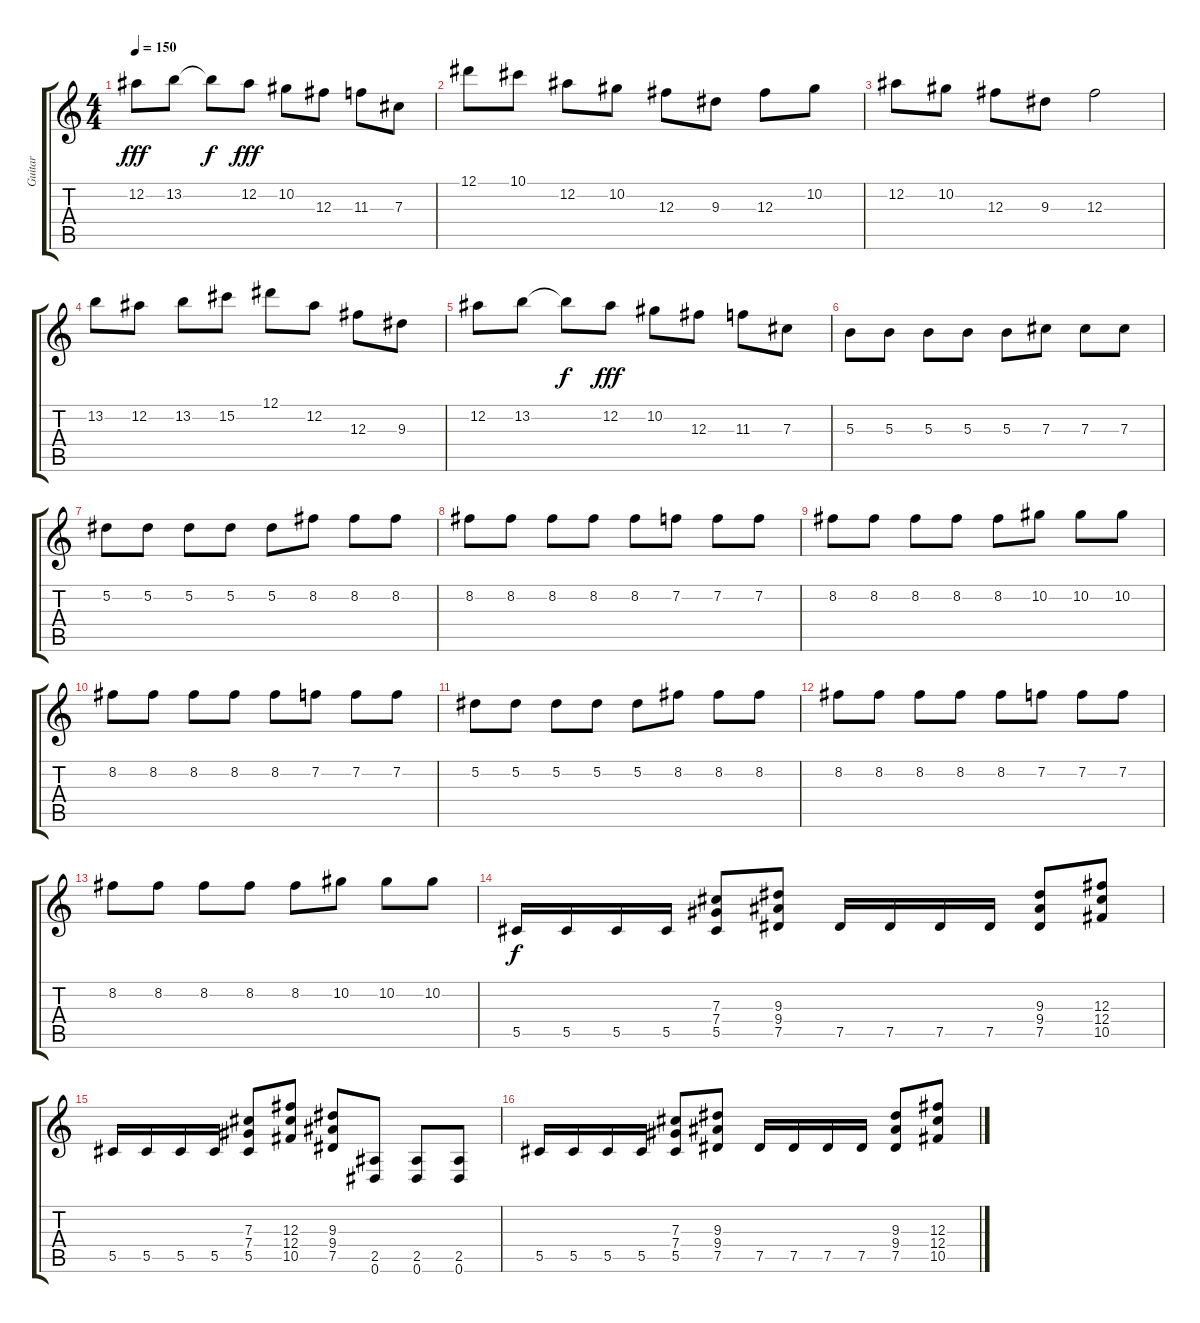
\track ("Guitar" "Guitar") {instrument distortionguitar}
\staff {score tabs}
\tuning (Eb4 Bb3 Gb3 Db3 Ab2 Eb2) {hide}
\ts (4 4)
\tempo 150
\clef g2
\ks c
12.2.8{dy fff} 13.2.8 13.2{t}.8{dy f} 12.2.8{dy fff} 10.2.8 12.3.8 11.3.8 7.3.8 |
12.1.8 10.1.8 12.2.8 10.2.8 12.3.8 9.3.8 12.3.8 10.2.8 |
12.2.8 10.2.8 12.3.8 9.3.8 12.3.2 |
13.2.8 12.2.8 13.2.8 15.2.8 12.1.8 12.2.8 12.3.8 9.3.8 |
12.2.8 13.2.8 13.2{t}.8{dy f} 12.2.8{dy fff} 10.2.8 12.3.8 11.3.8 7.3.8 |
5.3.8 5.3.8 5.3.8 5.3.8 5.3.8 7.3.8 7.3.8 7.3.8 |
5.2.8 5.2.8 5.2.8 5.2.8 5.2.8 8.2.8 8.2.8 8.2.8 |
8.2.8 8.2.8 8.2.8 8.2.8 8.2.8 7.2.8 7.2.8 7.2.8 |
8.2.8 8.2.8 8.2.8 8.2.8 8.2.8 10.2.8 10.2.8 10.2.8 |
8.2.8 8.2.8 8.2.8 8.2.8 8.2.8 7.2.8 7.2.8 7.2.8 |
5.2.8 5.2.8 5.2.8 5.2.8 5.2.8 8.2.8 8.2.8 8.2.8 |
8.2.8 8.2.8 8.2.8 8.2.8 8.2.8 7.2.8 7.2.8 7.2.8 |
8.2.8 8.2.8 8.2.8 8.2.8 8.2.8 10.2.8 10.2.8 10.2.8 |
5.5.16{dy f} 5.5.16 5.5.16 5.5.16 (7.3 7.4 5.5).8 (9.3 9.4 7.5).8 7.5.16 7.5.16 7.5.16 7.5.16 (9.3 9.4 7.5).8 (12.3 12.4 10.5).8 |
5.5.16 5.5.16 5.5.16 5.5.16 (7.3 7.4 5.5).8 (12.3 12.4 10.5).8 (9.3 9.4 7.5).8 (2.5 0.6).8 (2.5 0.6).8 (2.5 0.6).8 |
5.5.16 5.5.16 5.5.16 5.5.16 (7.3 7.4 5.5).8 (9.3 9.4 7.5).8 7.5.16 7.5.16 7.5.16 7.5.16 (9.3 9.4 7.5).8 (12.3 12.4 10.5).8
